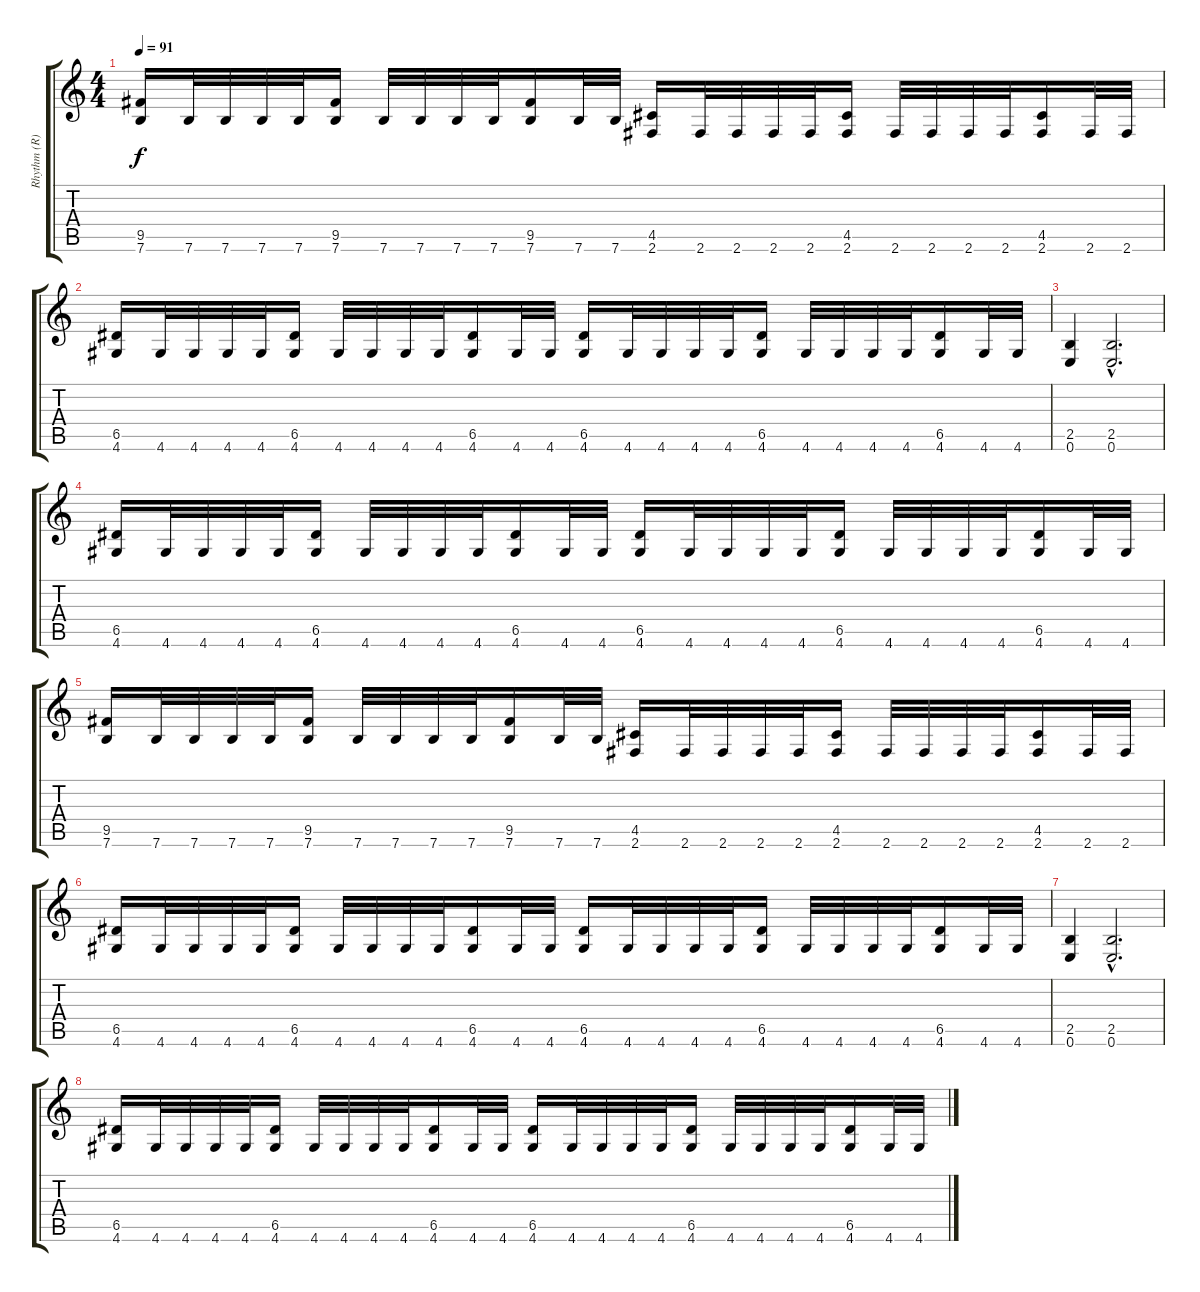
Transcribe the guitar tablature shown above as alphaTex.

\track ("Rhythm (R)" "Rhythm (R)") {instrument distortionguitar}
\staff {score tabs}
\tuning (E4 B3 G3 D3 A2 E2) {hide}
\ts (4 4)
\tempo 91
\clef g2
\ks c
(9.5 7.6).16{dy f} 7.6.32 7.6.32 7.6.32 7.6.32 (9.5 7.6).16 7.6.32 7.6.32 7.6.32 7.6.32 (9.5 7.6).16 7.6.32 7.6.32 (4.5 2.6).16 2.6.32 2.6.32 2.6.32 2.6.32 (4.5 2.6).16 2.6.32 2.6.32 2.6.32 2.6.32 (4.5 2.6).16 2.6.32 2.6.32 |
(6.5 4.6).16 4.6.32 4.6.32 4.6.32 4.6.32 (6.5 4.6).16 4.6.32 4.6.32 4.6.32 4.6.32 (6.5 4.6).16 4.6.32 4.6.32 (6.5 4.6).16 4.6.32 4.6.32 4.6.32 4.6.32 (6.5 4.6).16 4.6.32 4.6.32 4.6.32 4.6.32 (6.5 4.6).16 4.6.32 4.6.32 |
(2.5 0.6).4 (2.5{hac} 0.6{hac}).2{d} |
(6.5 4.6).16 4.6.32 4.6.32 4.6.32 4.6.32 (6.5 4.6).16 4.6.32 4.6.32 4.6.32 4.6.32 (6.5 4.6).16 4.6.32 4.6.32 (6.5 4.6).16 4.6.32 4.6.32 4.6.32 4.6.32 (6.5 4.6).16 4.6.32 4.6.32 4.6.32 4.6.32 (6.5 4.6).16 4.6.32 4.6.32 |
(9.5 7.6).16 7.6.32 7.6.32 7.6.32 7.6.32 (9.5 7.6).16 7.6.32 7.6.32 7.6.32 7.6.32 (9.5 7.6).16 7.6.32 7.6.32 (4.5 2.6).16 2.6.32 2.6.32 2.6.32 2.6.32 (4.5 2.6).16 2.6.32 2.6.32 2.6.32 2.6.32 (4.5 2.6).16 2.6.32 2.6.32 |
(6.5 4.6).16 4.6.32 4.6.32 4.6.32 4.6.32 (6.5 4.6).16 4.6.32 4.6.32 4.6.32 4.6.32 (6.5 4.6).16 4.6.32 4.6.32 (6.5 4.6).16 4.6.32 4.6.32 4.6.32 4.6.32 (6.5 4.6).16 4.6.32 4.6.32 4.6.32 4.6.32 (6.5 4.6).16 4.6.32 4.6.32 |
(2.5 0.6).4 (2.5{hac} 0.6{hac}).2{d} |
(6.5 4.6).16 4.6.32 4.6.32 4.6.32 4.6.32 (6.5 4.6).16 4.6.32 4.6.32 4.6.32 4.6.32 (6.5 4.6).16 4.6.32 4.6.32 (6.5 4.6).16 4.6.32 4.6.32 4.6.32 4.6.32 (6.5 4.6).16 4.6.32 4.6.32 4.6.32 4.6.32 (6.5 4.6).16 4.6.32 4.6.32
